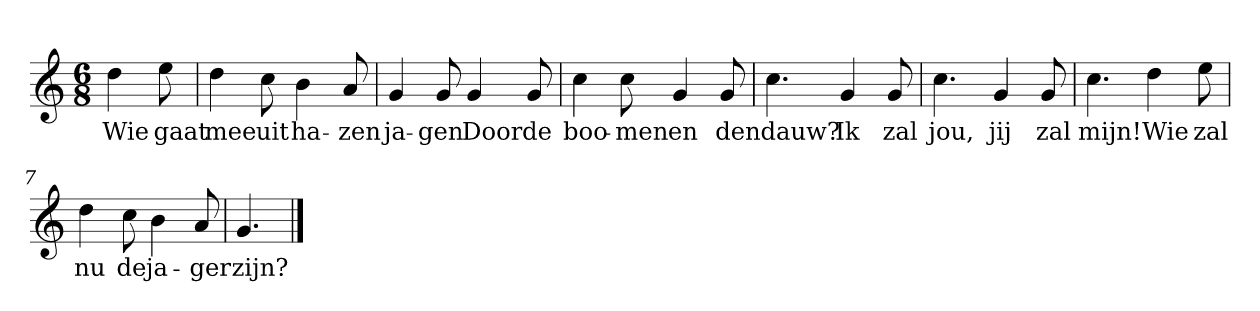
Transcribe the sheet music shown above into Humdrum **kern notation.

**kern	**text
*part1	*part1
*staff1	*staff1
*clefG2	*
*k[]	*
*C:	*
*M6/8	*
*MM120	*
=	=
4dd	Wie
8ee	gaat
=1	=1
4dd	mee
8cc	uit
4b	ha-
8a	-zen
=2	=2
4g	ja-
8g	-gen
4g	Door
8g	de
=3	=3
4cc	boo-
8cc	-men
4g	en
8g	den
=4	=4
4.cc	dauw?
4g	Ik
8g	zal
=5	=5
4.cc	jou,
4g	jij
8g	zal
=6	=6
4.cc	mijn!
4dd	Wie
8ee	zal
=7	=7
4dd	nu
8cc	de
4b	ja-
8a	-ger
=8	=8
4.g	zijn?
==	==
*-	*-
